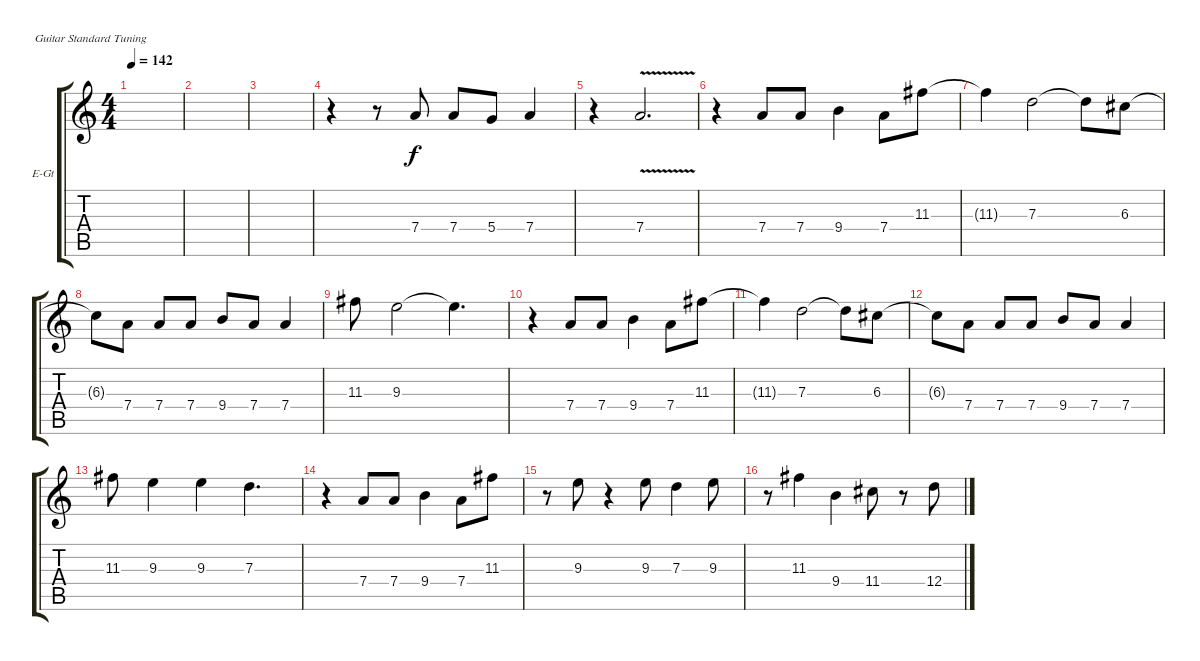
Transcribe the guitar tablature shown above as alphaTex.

\bracketExtendMode groupsimilarinstruments
\firstSystemTrackNameOrientation horizontal
\otherSystemsTrackNameOrientation horizontal
\track ("Voice" "E-Gt") {instrument electricguitarclean}
\staff {score tabs}
\tuning (E4 B3 G3 D3 A2 E2)
\ts (4 4)
\tempo 142
\clef g2
\scale
0.333333
\ks c
|
\scale
0.333333 |
\scale
0.333333 |
\scale
0.333333 r.4 r.8 7.4.8 7.4.8 5.4.8 7.4.4 |
\scale
0.333333 r.4 7.4{v}.2{d} |
\scale
0.333333 r.4 7.4.8 7.4.8 9.4.4 7.4.8 11.3.8 |
\scale
0.333333 11.3{t}.4 7.3.2 7.3{t}.8 6.3.8 |
\scale
0.333333 6.3{t}.8 7.4.8 7.4.8 7.4.8 9.4.8 7.4.8 7.4.4 |
\scale
0.333333 11.3.8 9.3.2 9.3{t}.4{d} |
\scale
0.333333 r.4 7.4.8 7.4.8 9.4.4 7.4.8 11.3.8 |
\scale
0.333333 11.3{t}.4 7.3.2 7.3{t}.8 6.3.8 |
\scale
0.333333 6.3{t}.8 7.4.8 7.4.8 7.4.8 9.4.8 7.4.8 7.4.4 |
\scale
0.333333 11.3.8 9.3.4 9.3.4 7.3.4{d} |
\scale
0.333333 r.4 7.4.8 7.4.8 9.4.4 7.4.8 11.3.8 |
\scale
0.333333 r.8 9.3.8 r.4 9.3.8 7.3.4 9.3.8 |
\scale
0.333333 r.8 11.3.4 9.4.4 11.4.8 r.8 12.4.8
